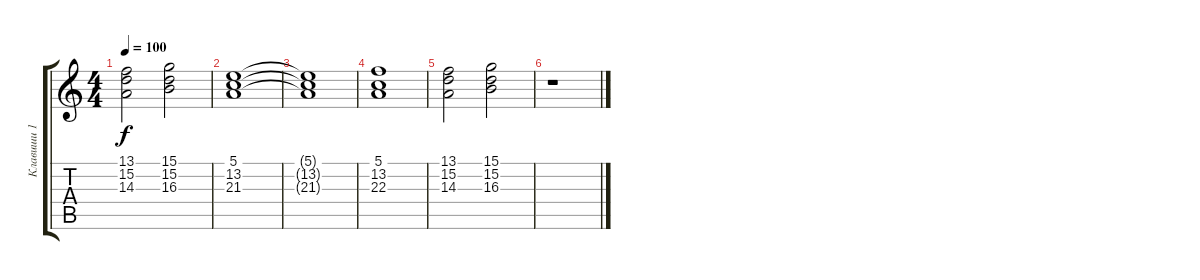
\track ("Клавиши 1" "Клавиши 1") {instrument choiraahs}
\staff {score tabs}
\tuning (E4 B3 G3 D3 A2 E2) {hide}
\ts (4 4)
\tempo 100
\clef g2
\ks c
(13.1 15.2 14.3).2{dy f} (15.1 15.2 16.3).2 |
(5.1 13.2 21.3).1 |
(5.1{t} 13.2{t} 21.3{t}).1 |
(5.1 13.2 22.3).1 |
(13.1 15.2 14.3).2 (15.1 15.2 16.3).2 |
r.1
